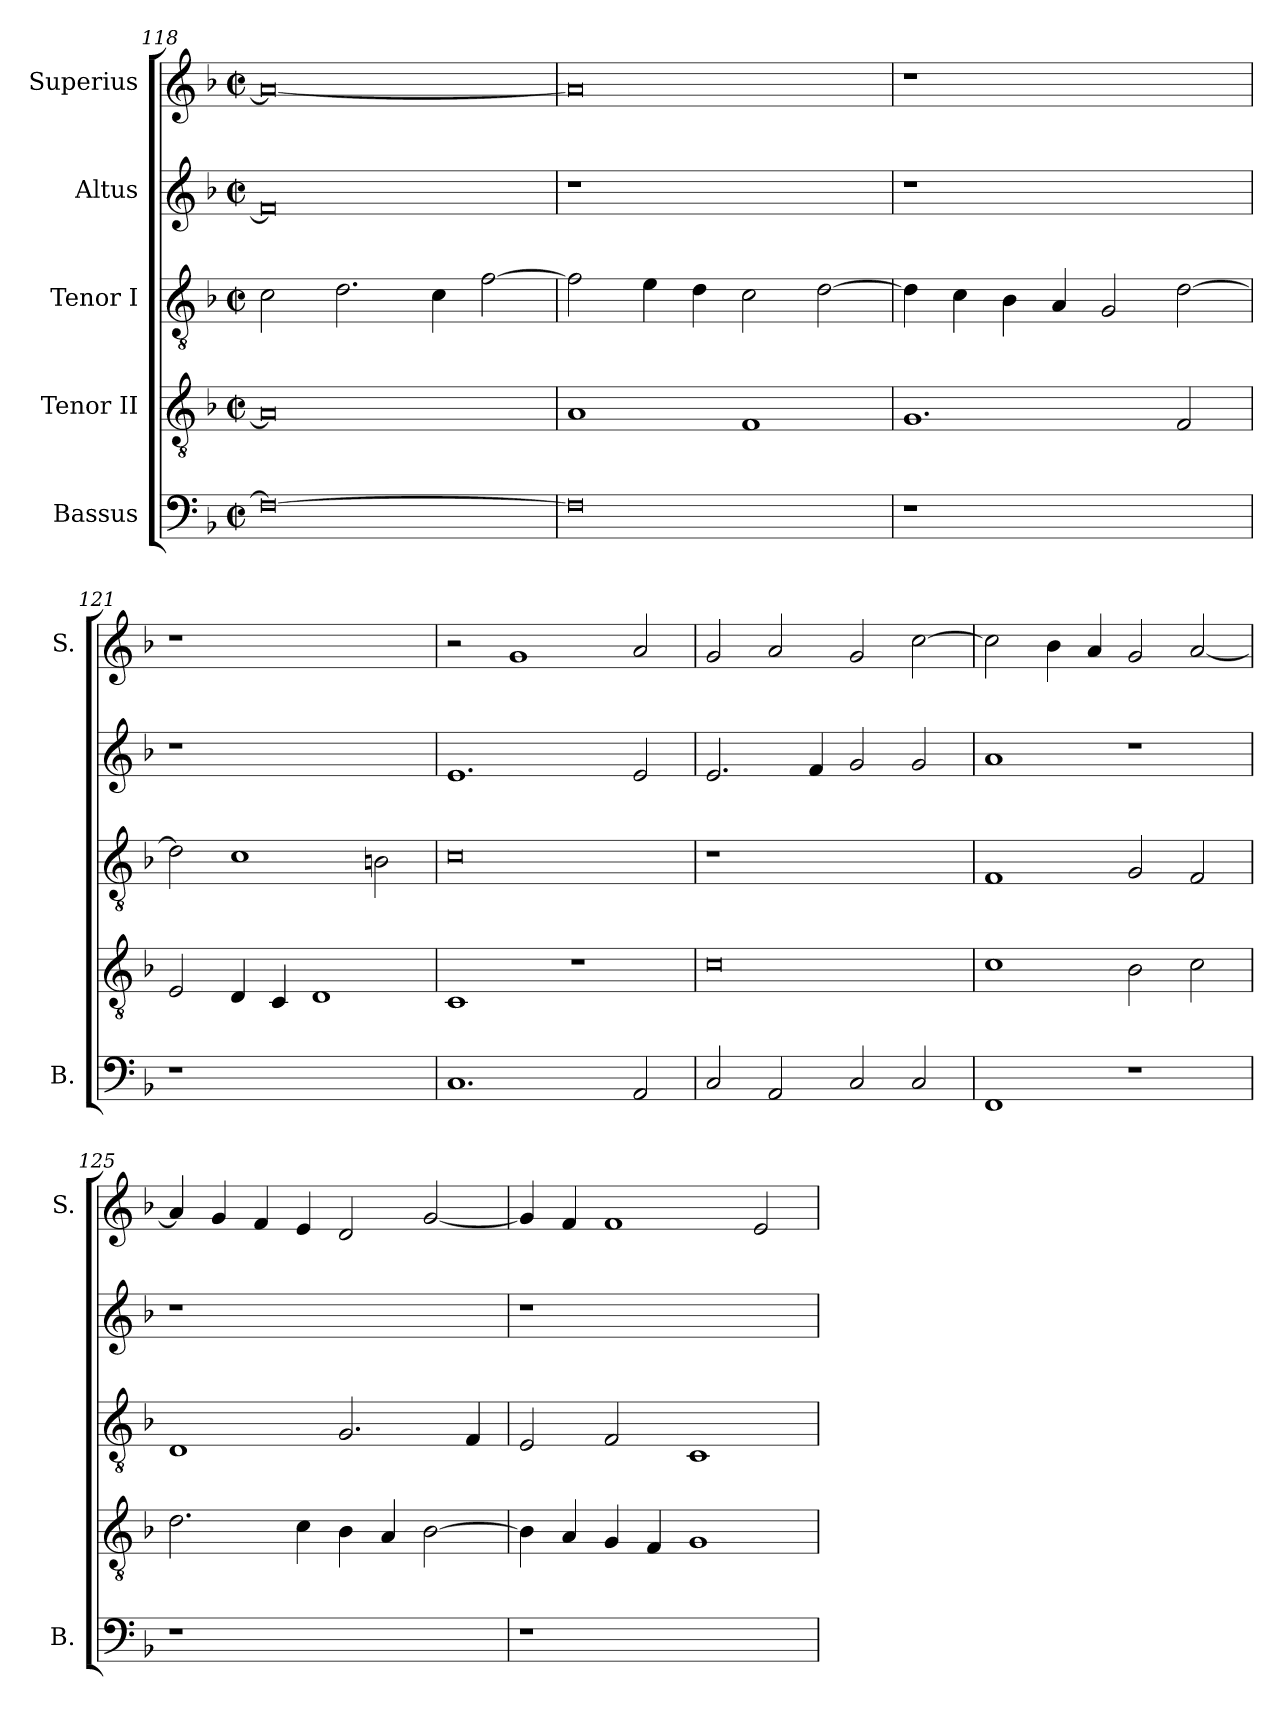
**kern	**kern	**kern	**kern	**kern
*part5	*part4	*part3	*part2	*part1
*staff5	*staff4	*staff3	*staff2	*staff1
*I"Bassus	*I"Tenor II	*I"Tenor I	*I"Altus	*I"Superius
*I'B.	*	*	*	*I'S.
*clefF4	*clefGv2	*clefGv2	*clefG2	*clefG2
*	*ITrd7c12	*ITrd7c12	*	*
*k[b-]	*k[b-]	*k[b-]	*k[b-]	*k[b-]
*F:	*F:	*F:	*F:	*F:
*M2/2	*M2/2	*M2/2	*M2/2	*M2/2
*met(c|)	*met(c|)	*met(c|)	*met(c|)	*met(c|)
=118	=118	=118	=118	=118
0Fi_>	0AAi]	2Ci\	0fi]	0ai_<
.	.	2.Di\	.	.
.	.	4Ci\	.	.
.	.	[>2Fi\	.	.
=119	=119	=119	=119	=119
!	!	!	!LO:N:vis=1	!
0Fi]	1AAi	2Fi\]	1r	0ai]
.	.	4Ei\	.	.
.	.	4Di\	.	.
.	1FFi	2Ci\	1ryy	.
.	.	[>2Di\	.	.
=120	=120	=120	=120	=120
!LO:N:vis=1	!	!	!LO:N:vis=1	!LO:N:vis=1
1r	1.GGi	4Di\]	1r	1r
.	.	4Ci\	.	.
.	.	4BB-i\	.	.
.	.	4AAi/	.	.
1ryy	.	2GGi/	1ryy	1ryy
.	2FFi/	[>2Di\	.	.
=121	=121	=121	=121	=121
!LO:N:vis=1	!	!	!LO:N:vis=1	!LO:N:vis=1
1r	2EEi/	2Di\]	1r	1r
.	4DDi/	1Ci	.	.
.	4CCi/	.	.	.
1ryy	1DDi	.	1ryy	1ryy
.	.	2BBni\	.	.
!!LO:PB:g=z
=122	=122	=122	=122	=122
1.Ci	1CCi	0Ci	1.ei	2r
.	.	.	.	1gi
.	1r	.	.	.
2AAi/	.	.	2ei/	2ai/
=123	=123	=123	=123	=123
!	!	!LO:N:vis=1	!	!
2Ci/	0Ci	1r	2.ei/	2gi/
2AAi/	.	.	.	2ai/
.	.	.	4fi/	.
2Ci/	.	1ryy	2gi/	2gi/
2Ci/	.	.	2gi/	[>2cci\
=124	=124	=124	=124	=124
1FFi	1Ci	1FFi	1ai	2cci\]
.	.	.	.	4b-i\
.	.	.	.	4ai/
1r	2BB-i\	2GGi/	1r	2gi/
.	2Ci\	2FFi/	.	[<2ai/
=125	=125	=125	=125	=125
!LO:N:vis=1	!	!	!LO:N:vis=1	!
1r	2.Di\	1DDi	1r	4ai/]
.	.	.	.	4gi/
.	.	.	.	4fi/
.	4Ci\	.	.	4ei/
1ryy	4BB-i\	2.GGi/	1ryy	2di/
.	4AAi/	.	.	.
.	[>2BB-i\	.	.	[<2gi/
.	.	4FFi/	.	.
=126	=126	=126	=126	=126
!LO:N:vis=1	!	!	!LO:N:vis=1	!
1r	4BB-i\]	2EEi/	1r	4gi/]
.	4AAi/	.	.	4fi/
.	4GGi/	2FFi/	.	1fi
.	4FFi/	.	.	.
1ryy	1GGi	1CCi	1ryy	.
.	.	.	.	2ei/
=	=	=	=	=
*-	*-	*-	*-	*-
